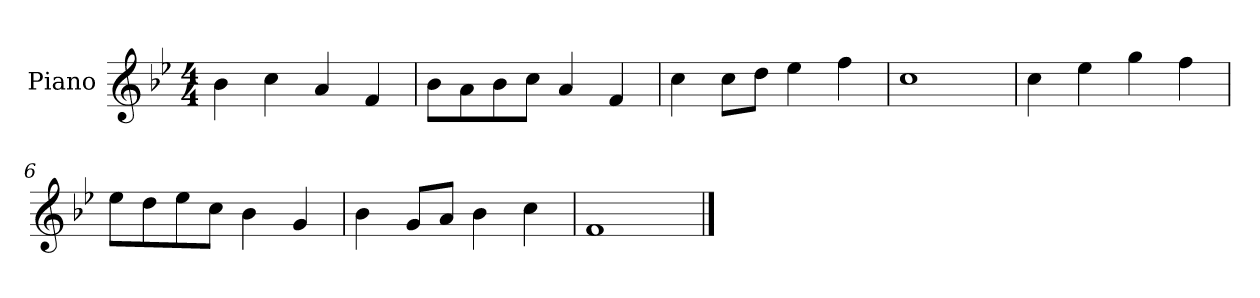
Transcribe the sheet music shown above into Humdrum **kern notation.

**kern
*part1
*staff1
*I"Piano
*I'P-no
*clefG2
*k[b-e-]
*M4/4
*MM90
=1
4b-\
4cc\
4a/
4f/
=2
8b-\L
8a\
8b-\
8cc\J
4a/
4f/
=3
4cc\
8cc\L
8dd\J
4ee-\
4ff\
=4
1cc
=5
4cc\
4ee-\
4gg\
4ff\
=6
8ee-\L
8dd\
8ee-\
8cc\J
4b-\
4g/
=7
4b-\
8g/L
8a/J
4b-\
4cc\
=8
1f
==
*-
